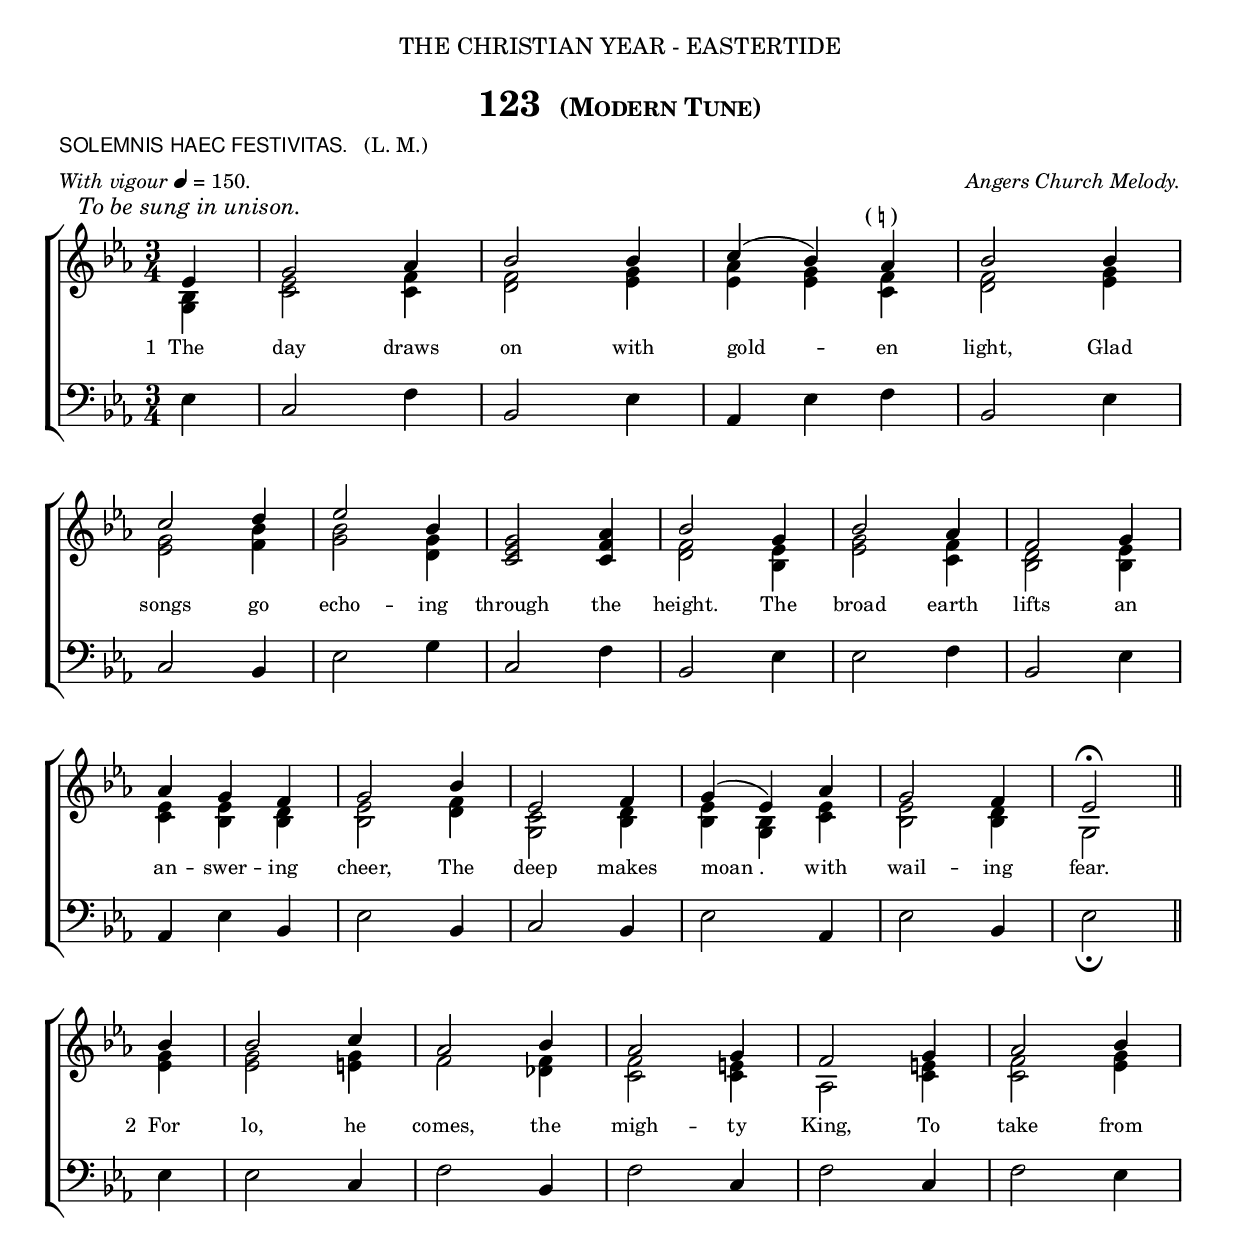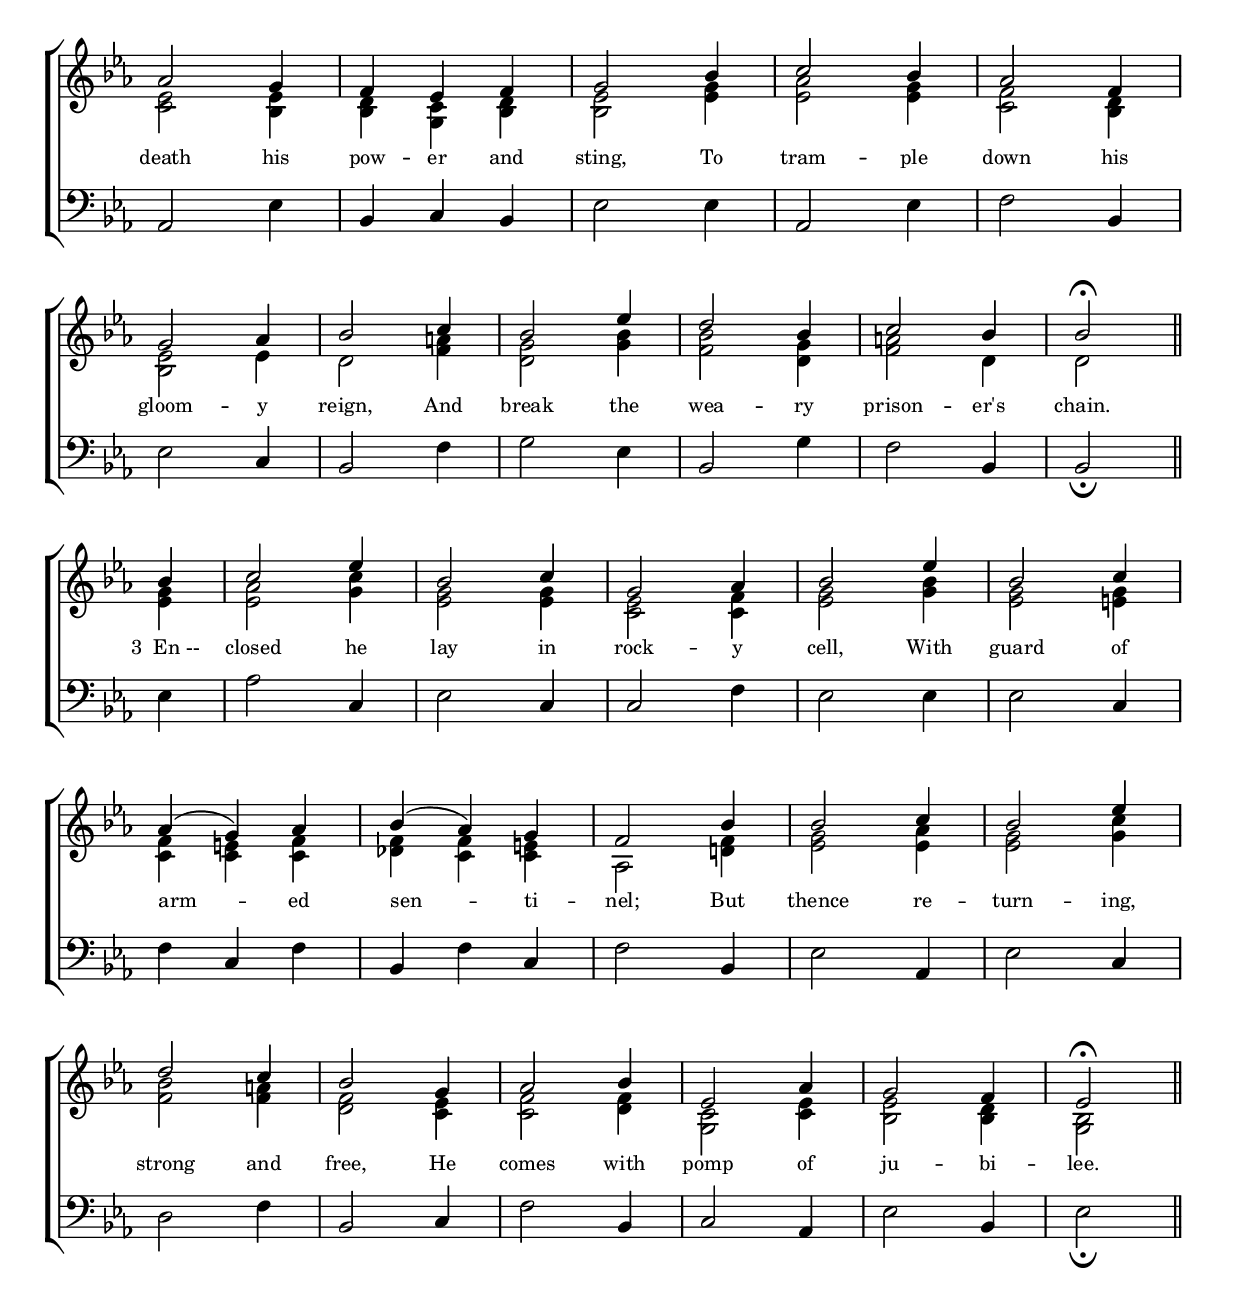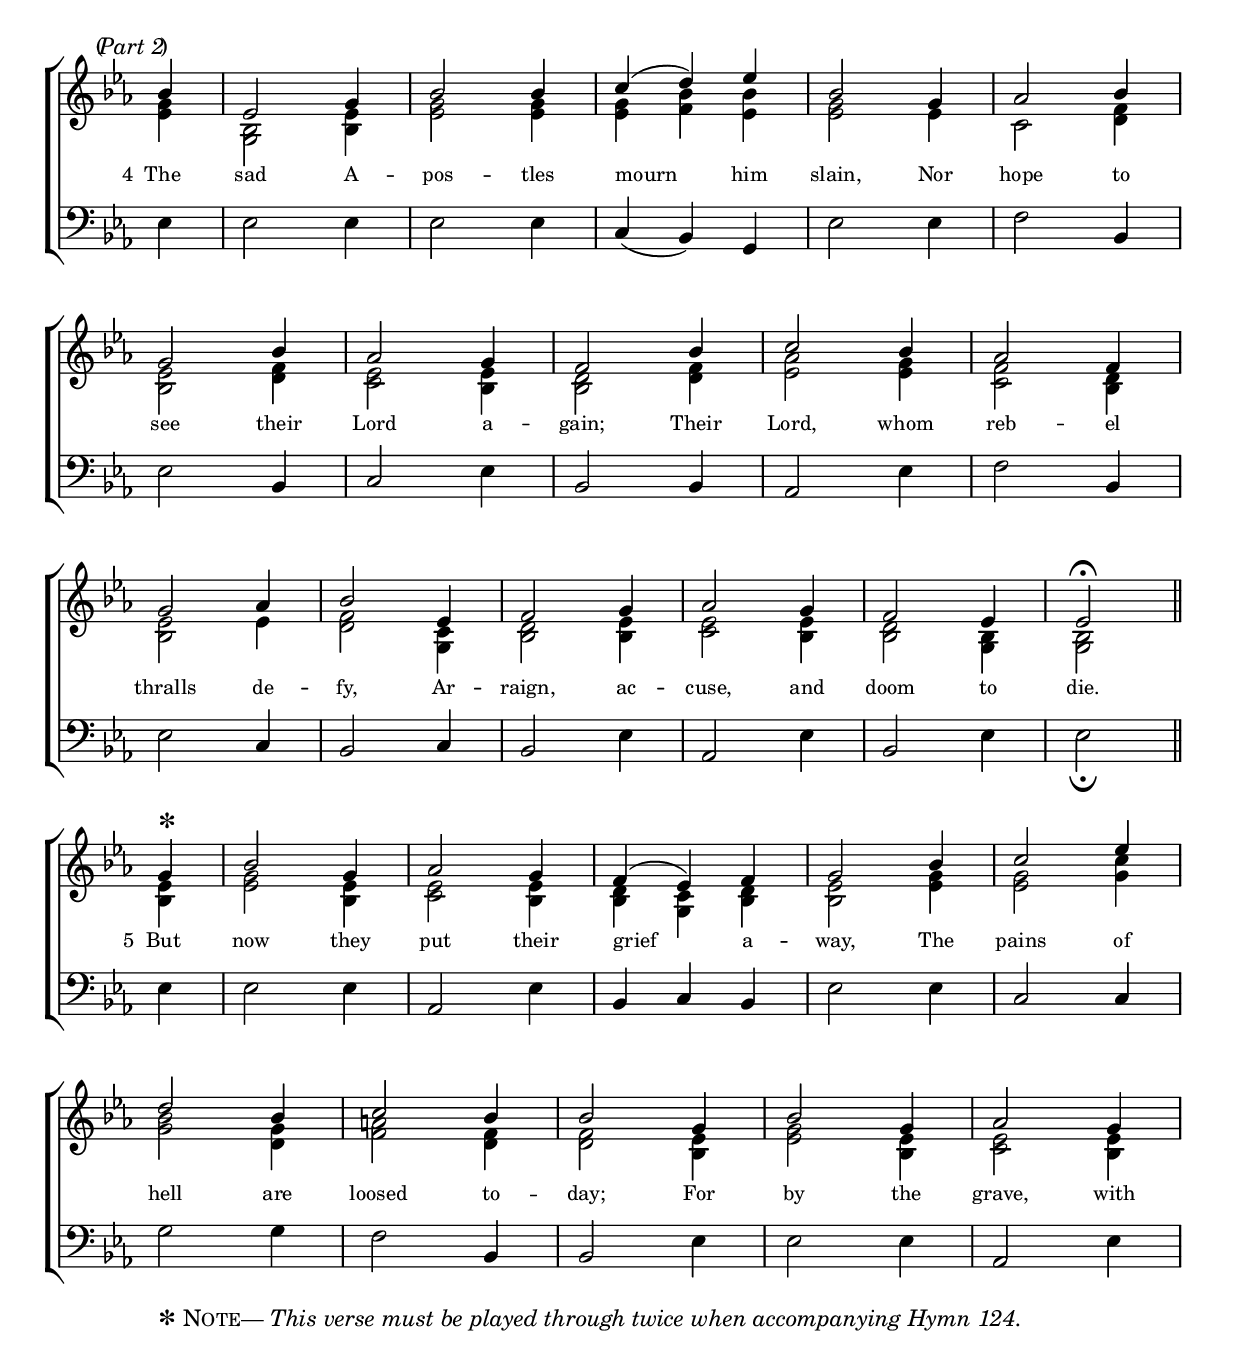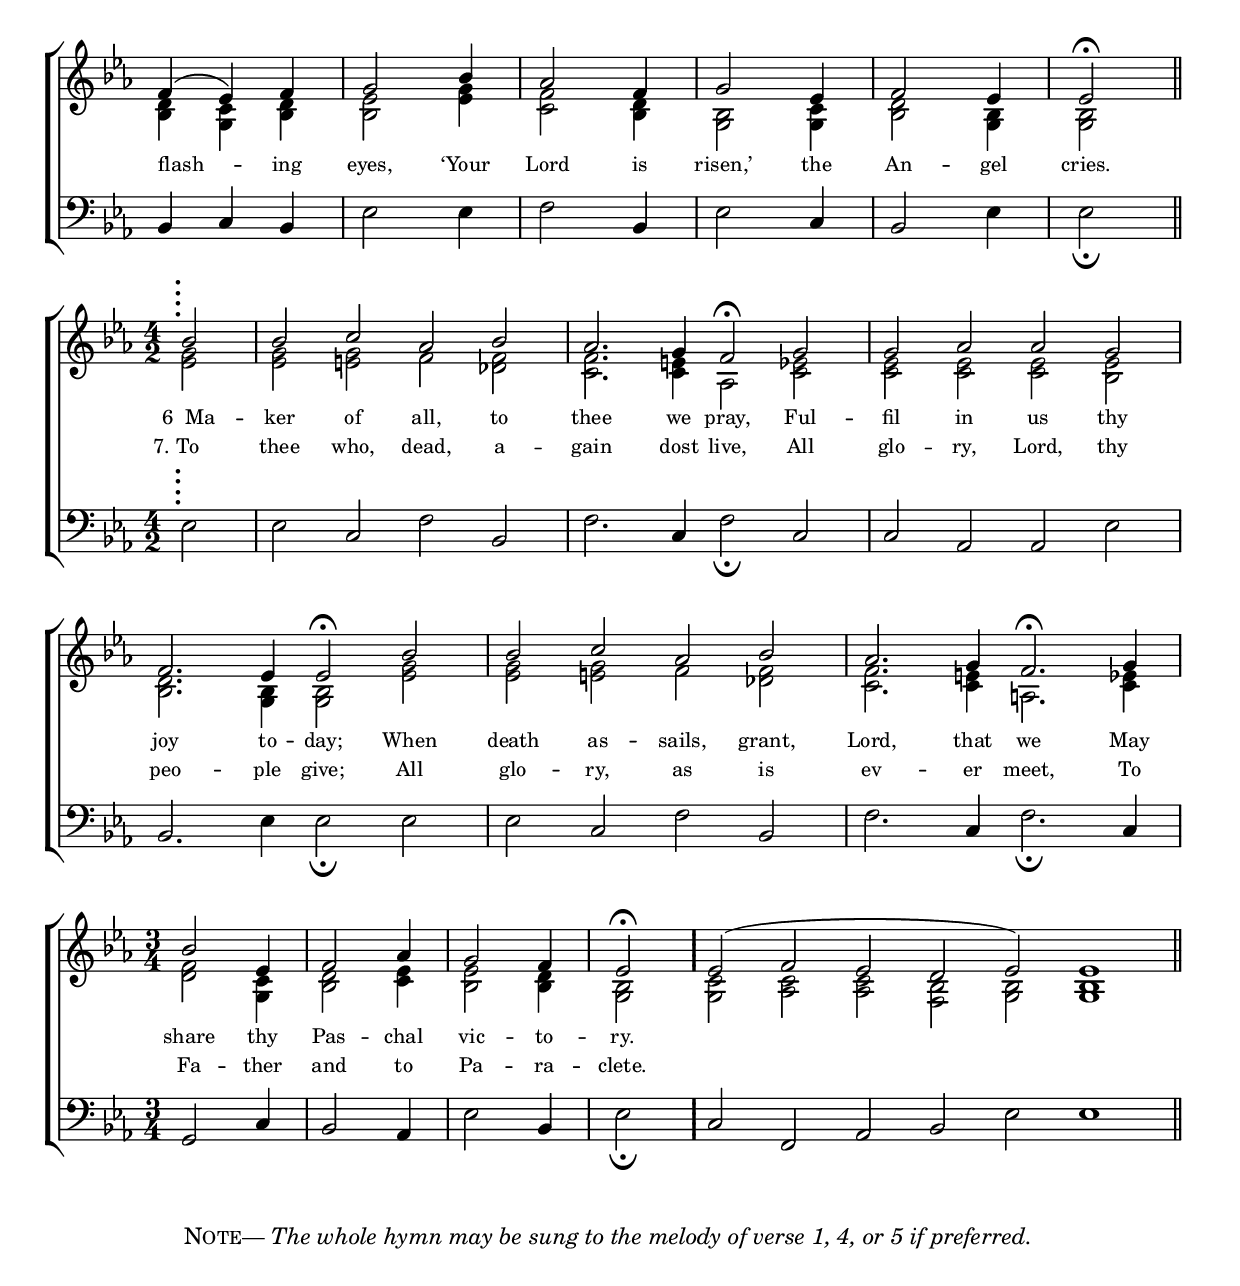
%%%% 198.png
%%%% Hymn 123. Modern Tune. The day draws on with golden light.
%%%% Rev 1.

\version "2.10"
\header {
  dedication = \markup { \center-align { "THE CHRISTIAN YEAR - EASTERTIDE"
	\hspace #0.1 }}	
	
	title = \markup { "123 " \large \smallCaps "(Modern Tune)" }
  
  poet = \markup { \small {  \line { \sans { \smallCaps "SOLEMNIS HAEC FESTIVITAS."} \hspace #1 \roman {"(L. M.)"}} }}
  
  meter = \markup { \small { \italic {With vigour} \general-align #Y #DOWN \note #"4" #0.5 = 150.} }
  
  arranger = \markup { \small \italic "Angers Church Melody." }
  
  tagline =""
}

%%%%%%%%%%%%%%%%%%%%%%%%%%% Macros

%%prints four dots in a column, mimicking repeat sign comprising of 4 dots	       
fdots = \markup { \override #'(baseline-skip . 1.0) \column { \with-color #black { \fontsize #2 . \fontsize #2 . \fontsize #2 . \fontsize #2 .} }}	

%%using the fdots macro above, positions 4 dots at beginning of a line of score. Place \beginfdots before the first note of the score
beginfdots = { 	
	       \override Score.RehearsalMark #'Y-offset = #'1.35 
	       \override Score.RehearsalMark #'X-offset = #'11
	       \mark \fdots
	       \once \override Score.SeparationItem #'padding = #1
}

		 
%%% prints a end repeat sign glyph comprising 4 dots and two thin bars

fdendrepeat = {\once \override Staff.BarLine #'stencil = #ly:text-interface::print 
                \once \override Staff.BarLine #'text = \markup  {  \line { \raise #1.4 \override #'(baseline-skip . 1.0)  \column { \with-color #black {  \fontsize #2 . \fontsize #2 . \fontsize #2 . \fontsize #2 .} }
                                                                   \hspace #-1 \filled-box #'(0 . 0.15) #'(-2 . 2) #0
                                                                   \hspace #-0.9 \filled-box #'(0 . 0.15) #'(-2 . 2) #0
        } }     
        \bar "||"} 

%%% Macro to specify a partial measure in the middle of a piece.
%%% The Manual does not recommend using \partial in such cases.
%%% In this case, the macro specifies that 3 half notes in a 4/2 measure have past,
%%% hence a pickup of one half note

partmeasure =  \set Score.measurePosition = #(ly:make-moment 3 2)
	      
%%%%%%%%%%%%%%%%%%%%%%%%%%% End of macro definitions

%%% SATB voices

global = {
  \time 3/4
  \key ees \major
  \set Staff.midiInstrument = "church organ"
}

soprano = \relative c' {  
  
  \tag #'mainHymn {	
  \once \override TextScript #'padding = #2
  \partial 4 ees4 ^\markup { \hspace #-10 \italic "To be sung in unison." } | g2 aes4 | bes2 bes4 | c4( bes) aes ^\markup { \hspace #-1.5 "(" \teeny \raise #0.6 \natural ")" } | bes2 bes4 | \break
  c2 d4 | ees2 bes4 | <c, ees g>2  <c f aes>4 | bes'2 g4 | bes2 aes4 | f2 g4 | \break
  aes4 g4 f4 | g2 bes4 | ees,2 f4 | g( ees) aes | g2 f4 | ees2 ^\fermata \bar "||"
  bes'4 | bes2 c4 | aes2 bes4 | aes2 g4 | f2 g4 | aes2 bes4 | \pageBreak 

%%%pp 2

  aes2 g4 | f4 ees f | g2 bes4 | c2 bes4 | aes2 f4 | \break 
  g2 aes4 | bes2 c4 | bes2 ees4 | d2 bes4 | c2 bes4 | bes2 ^\fermata \bar "||" \break
  bes4 | c2 ees4 | bes2 c4 | g2 aes4  | bes2 ees4 | bes2 c4 | \break 
  aes4( g) aes4  | bes4( aes4 ) g4 | f2 bes4 | bes2 c4 | bes2  ees4 | \break 
  d2 c4 | bes2 g4 | aes2 bes4  | ees,2 aes4 | g2 f4 | ees2 ^\fermata \bar "||" \pageBreak 

%%%pp3

  bes'4 ^\markup { \hspace #-6 "(" \hspace #-1 \italic "Part 2" \hspace #-1 ")" } | 
      ees,2 g4 | bes2 bes4 | c4( d) ees4 | bes2 g4 | aes2 bes4 | \break 
  g2 bes4 | aes2  g4 | f2 bes4 | c2 bes4 | aes2 f4 | \break 
  g2 aes4 | bes2 ees,4 | f2 g4 | aes2 g4 | f2 ees4 | ees2 ^\fermata \bar "||"
  g4 ^\markup { \bold \fontsize #4 "*" } | bes2 g4 | aes2 g4 | f( ees) f | g2 bes4 | c2 ees4 | \break 
  d2 bes4 | c2 bes4 | bes2 g4 | bes2 g4 | aes2 g4 | \pageBreak
  
%%%pp4

  f4( ees) f | g2 bes4 | aes2 f4 | g2 ees4 | f2 ees4  | ees2 ^\fermata \bar "||" \break }
  
  \tag #'repeatpart { \time 4/2 \partmeasure \beginfdots bes'2 | bes2 c2 aes2 bes2 | aes2. g4 f2 ^\fermata g2 | g2 aes2  aes2 g2 | \break 
  f2. ees4 ees2 ^\fermata bes'2 | bes2 c2 aes2 bes2 | aes2. g4 f2. ^\fermata g4 | \break 
  \time 3/4 bes2 ees,4 | f2 aes4 | g2 f4 | ees2 ^\fermata \fdendrepeat }
      
  \tag #'Amen { 
      \once \override Staff.TimeSignature #'stencil = ##f
      \time 8/2 ees2( f ees d ees) ees1 \bar "||" }
} 
   
alto = \relative c' {  

  \tag #'mainHymn {	
  <g bes>4 | <c ees>2 <c f>4 | <d f>2 <ees g>4 | <ees aes>4 <ees g> <c f> | <d f>2 <ees g>4 | \break
  <ees g>2 <f bes>4 | <g bes>2 <d g>4 | s2 s4 | <d f>2 <bes ees>4 | <ees g>2 <c f>4 | <bes d>2 <bes ees>4 | \break
  <c ees>4 <bes ees> <bes d> | <bes ees>2 <d f>4 | <g, c>2 <bes d>4 | <bes ees>4 <g bes> <c ees> | <bes ees>2 <bes d>4 | g2 \bar "||" \break
  <ees' g>4 <ees g>2 <e g>4 | f2 <des f>4 | <c f>2 <c e>4 | aes2 <c e>4 | <c f>2 <ees g>4 | \break

%%%pp2

  <c ees>2 <bes ees>4 | <bes d>4 <g c> <bes d> | <bes ees>2 <ees g>4 | <ees aes>2 <ees g>4 | <c f>2 <bes d>4 | \break
  <bes ees>2 ees4 | d2 <f a>4 | <d g>2 <g bes>4 | <f bes>2 <d g>4 | <f a>2 d4 | d2 \bar "||" \break
  <ees g>4 | <ees aes>2 <g c>4 | <ees g>2 <ees g>4 | <c ees>2 <c f>4 | <ees g>2 <g bes>4 | <ees g>2 <e g>4 | \break
  <c f>4 <c e> <c f> | <des f> <c f> <c e> | aes2 <d! f>4 | <ees g>2 <ees aes>4 | <ees g>2 <g c>4 | \break 
  <f bes>2 <f a>4 | <d f>2 <c ees>4 | <c f>2 <d f>4 | <g, c>2 <c ees>4 | <bes ees>2 <bes d>4 | <g bes>2 \bar "||"

%%%pp3

  <ees' g>4 | <g, bes>2 <bes ees>4 | <ees g>2 <ees g>4 | <ees g> <f bes> <ees bes'> <ees g>2 ees4 | c2 <d f>4 | \break 
  <bes ees>2 <d f>4 | <c ees>2 <bes ees>4 | <bes d>2 <d f>4 | <ees aes>2 <ees g>4 | <c f>2 <bes d>4 | \break 
  <bes ees>2 ees4 | <d f>2 <g, c>4 | <bes d>2 <bes ees>4 | <c ees>2 <bes ees>4 | <bes d>2 <g bes>4 | <g bes>2 \bar "||" \break 
  <bes ees>4 | <ees g>2 <bes ees>4 | <c ees>2 <bes ees>4 | <bes d> <g c> <bes d> | <bes ees>2 <ees g>4 | <ees g>2 <g c>4 | \break
  <g bes>2 <d g>4 | <f a>2 <d f>4 | <d f>2 <bes ees>4 | <ees g>2 <bes ees>4 | <c ees>2 <bes ees>4 | \break

%%%pp4

  <bes d>4 <g c> <bes d> | <bes ees>2 <ees g>4 | <c f>2 <bes d>4 | <g bes>2 <g c>4 | <bes d>2 <g bes>4 | <g bes>2 \bar "||" \break }
  \tag #'repeatpart { \new Voice = enterVSeven { \voiceTwo \time 4/2 <ees' g>2 | <ees g> <e g> f <des f> | <c f>2. <c e>4 aes2 <c ees> |  <c ees> <c ees> <c ees> <bes ees> | \break 
  <bes d>2. <g bes>4 <g bes>2 <ees' g>2 | <ees g> <e g> f <des f> | <c f>2. <c e>4 a2. <c ees>4 | \break 
  \time 3/4 <d f>2 <g, c>4 | <bes d>2 <c ees>4 | <bes ees>2 <bes d>4 | <g bes>2 \fdendrepeat  }}
  
  \tag #'Amen {
      \new Voice = Amen { \voiceTwo	  
      \once \override Staff.TimeSignature #'stencil = ##f
      \time 8/2 <g c>2 <aes c> <aes c> <f bes> <g bes> <g bes>1 \bar "||" }}
  
}

bass = \relative c { \clef bass

  \tag #'mainHymn {	
  \stemNeutral ees4 | c2 f4 | bes,2 ees4 | aes, ees' f | bes,2 ees4 | \break
  c2 bes4 | ees2 g4 | c,2 f4 | bes,2 ees4 | ees2 f4 | bes,2 ees4 | \break
  aes,4 ees' bes | ees2 bes4 | c2 bes4 | ees2 aes,4 | ees'2 bes4 | ees2 _\fermata
  ees4 | ees2 c4 | f2 bes,4 | f'2 c4 | f2 c4 | f2 ees4 | \break 

%%%pp2

  aes,2 ees'4 | bes4 c bes4 | ees2 ees4 | aes,2 ees'4 | f2 bes,4 | \break
  ees2 c4 | bes2 f'4 | g2 ees4 | bes2 g'4 | f2 bes,4 | bes2 _\fermata \break 
  ees4 | aes2 c,4 | ees2 c4 | c2 f4 | ees2 ees4 | ees2 c4 | \break 
  f4 c f | bes,4 f' c | f2 bes,4 | ees2 aes,4 | ees'2 c4 | \break 
  d2 f4 | bes,2 c4 | f2 bes,4 | c2 aes4 | ees'2 bes4 | ees2 _\fermata \bar "||"   

%%%pp3

  ees4 | ees2 ees4 | ees2 ees4 | c4( bes) g | ees'2 ees4 | f2 bes,4 | \break
  ees2 bes4 | c2 ees4 | bes2 bes4 | aes2 ees'4 | f2 bes,4 | \break
  ees2 c4 | bes2 c4 | bes2 ees4 | aes,2 ees'4 | bes2 ees4 | ees2 _\fermata \bar "||"
  ees4 | ees2 ees4 | aes,2 ees'4 | bes4 c bes | ees2 ees4 | c2 c4 | \break 
  
  \once \override TextScript #'padding = #4  
  g'2 _\markup { \lower #1 \bold \fontsize #4 "*" 
                 \fontsize #0 \smallCaps "Note" \hspace #-1.2 ".—" 
                 \italic "This verse must be played through twice when accompanying Hymn 124." }
      g4 | f2 bes,4 | bes2 ees4 | ees2 ees4 | aes,2 ees'4 | \break 

%%%pp4

  bes4 c4 bes4 | ees2 ees4 | f2 bes,4 | ees2 c4 | bes2 ees4 | ees2 _\fermata \bar "||" \break }
  \tag #'repeatpart { \time 4/2 \beginfdots ees2 | ees2 c2 f2 bes,2 | f'2. c4 f2 _\fermata c2 | c2 aes2 aes2 ees'2 | \break 
  bes2. ees4 ees2 _\fermata ees2 | ees2 c2 f2 bes,2 | f'2. c4 f2. _\fermata c4 | \break 
  \time 3/4 g2 c4 | bes2 aes4 | ees'2 bes4 | ees2 _\fermata \fdendrepeat }
  
  \tag #'Amen {      
      \once \override Staff.TimeSignature #'stencil = ##f
      \time 8/2 c2 f, aes bes ees ees1 \bar "||" }

}

wordsOne = \lyricmode {
  \override LyricText #'font-size = #-1.	
  \once \override LyricText #'self-alignment-X = #0.6
  "1  The" day draws on with gold -- en light, Glad
  songs go echo -- ing through the height. The broad earth lifts an
  an -- swer -- ing cheer, The deep makes "moan ."  with wail -- ing fear.

  \once \override LyricText #'self-alignment-X = #0.6
  "2  For" lo, he comes, the migh -- ty King, To take from 
  death his pow -- er and sting, To tram -- ple down his
  gloom -- y reign, And break the wea -- ry prison -- er's chain.

  "3  En --" closed he lay in rock -- y cell, With guard of
  arm -- ed sen -- ti -- nel; But thence re -- turn -- ing,
  strong and free, He comes with pomp of ju -- bi -- lee. 

  \once \override LyricText #'self-alignment-X = #0.6
  "4  The" sad A -- pos -- tles mourn him slain, Nor hope to
  see their Lord a -- gain; Their Lord, whom reb -- el
  thralls de -- fy, Ar -- raign, ac -- cuse, and doom to die.

  \once \override LyricText #'self-alignment-X = #0.6
  "5  But" now they put their grief a -- way, The pains of
  hell are loosed to -- day; For by the grave, with
  flash -- ing  eyes,  ‘Your Lord is risen,’  the  An -- gel cries.

  "6  Ma" -- ker of  all, to thee we pray, Ful -- fil in us thy
  joy to -- day; When death as -- sails, grant, Lord, that we May
  share  thy  Pas -- chal  vic -- to -- ry.	
}

wordsTwo = \lyricmode {
  \override LyricText #'font-size = #-1.	
  \once \override LyricText #'self-alignment-X = #0.8 
  "7. To" thee who, dead, a -- gain dost live, All glo -- ry, Lord, thy
  peo -- ple give; All glo -- ry, as is ev -- er meet,  To
  Fa -- ther and to Pa -- ra -- 
  \set associatedVoice = "Amen"
  clete. A -- _ _ _ _  men.
}


#(ly:set-option 'point-and-click #f)

\paper {
  #(set-paper-size "a4")
%  annotate-spacing = ##t
  print-page-number = ##f
  ragged-last-bottom = ##t
  ragged-bottom = ##t
}

\book{

%%% Score block	

\score{
\new ChoirStaff	
<<
	\context Staff = upper << 
	\context Voice = sopranos { \voiceOne \global \soprano }
	\context Voice = altos    { \voiceTwo \global \alto }
	                      >>
	\new Lyrics \lyricsto "sopranos" \wordsOne
	\new Lyrics \lyricsto "enterVSeven" \wordsTwo
	\context Staff = lower <<
	\context Voice = basses { \voiceTwo \global \bass }
			        >>
>>
\layout {
		indent=0
		\context { \Score \remove "Bar_number_engraver" }
		\context { \Score \remove "Mark_engraver"  }
                \context { \Staff \consists "Mark_engraver"  }
		%%% at time signature change, no cautionery time-signature should be shown at the end of the previous line
		\context { \Staff \override TimeSignature #'break-visibility = #end-of-line-invisible }
		
	} %% close layout

} %%% Score bracket

%%% A separate score block to unfold repeats and generate Hymn Midi without the Amen     

\score{
\new ChoirStaff 
<<
  \context Staff = upper << 
        \context Voice = sopranos { \voiceOne \global \removeWithTag #'Amen \soprano \keepWithTag #'repeatpart \soprano }
        \context Voice = altos    { \voiceTwo \global \removeWithTag #'Amen \alto \keepWithTag #'repeatpart \alto }
                              >>
  \context Staff = lower <<
        \context Voice = basses { \voiceTwo \global \removeWithTag #'Amen \bass \keepWithTag #'repeatpart \bass }
                              >>
>>

\midi { \context { \Score tempoWholesPerMinute = #(ly:make-moment 150 4)}} 

} %%% end Hymn midi Score 


%%% A separate score block to generate the Amen midi     

\score{
\new ChoirStaff 
<<
  \context Staff = upper << 
        \context Voice = sopranos { \voiceOne \global  \keepWithTag #'Amen \soprano }
        \context Voice = altos    { \voiceTwo \global  \keepWithTag #'Amen \alto }
                              >>
  \context Staff = lower <<
        \context Voice = basses { \voiceTwo \global  \keepWithTag #'Amen \bass }
                              >>
>>

\midi { \context { \Score tempoWholesPerMinute = #(ly:make-moment 150 4)}} 

} %%% end Amen midi Score 


%%% Hymn Note markup

\markup { \hspace #12 \smallCaps "Note" \hspace #-1.2 ".—" \italic "The whole hymn may be sung to the melody of verse 1, 4, or 5 if preferred." }


} %%% book bracket
